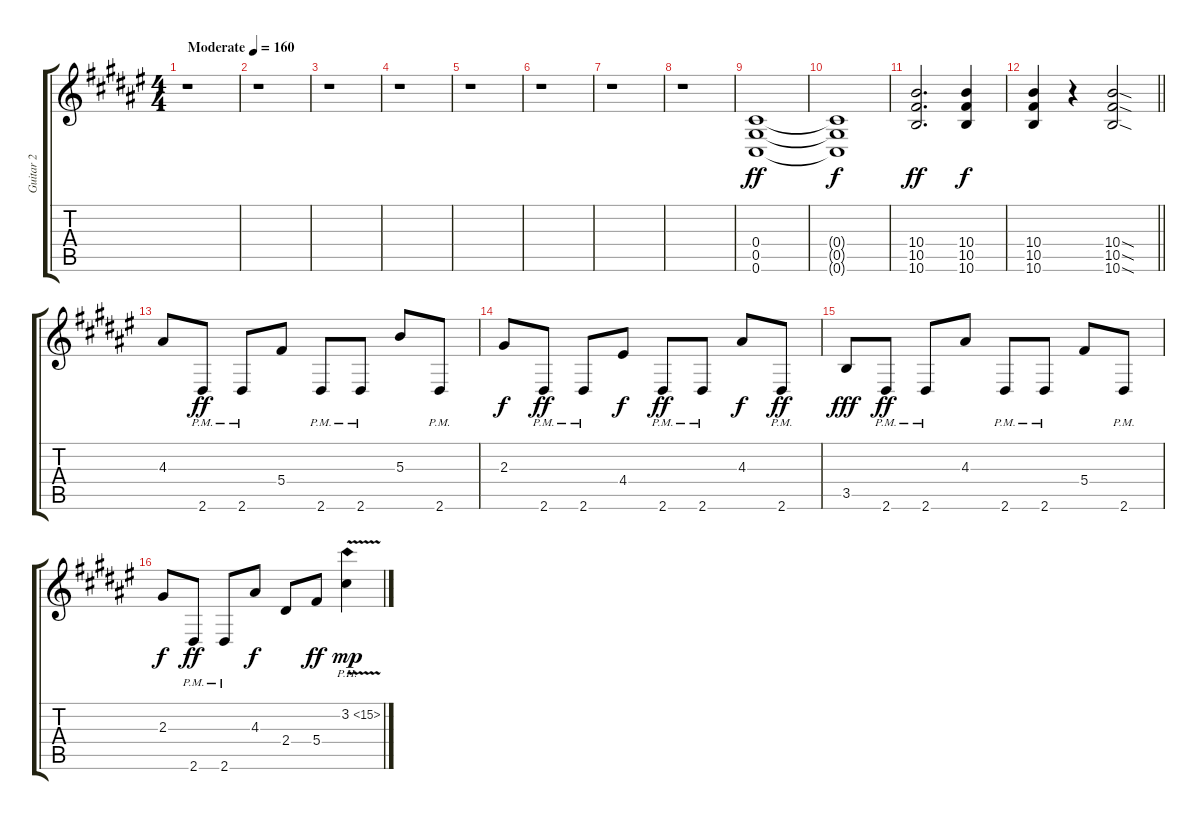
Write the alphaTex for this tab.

\track ("Guitar 2" "Guitar 2") {instrument overdrivenguitar}
\staff {score tabs}
\tuning (Eb4 Bb3 Gb3 Db3 Ab2 Db2) {hide}
\ts (4 4)
\tempo (160 "Moderate")
\clef g2
\ks d#minor
r.1{dy ff instrument overdrivenguitar} |
r.1 |
r.1 |
r.1 |
r.1 |
r.1 |
r.1 |
r.1 |
(0.4 0.5 0.6).1 |
(0.4{t} 0.5{t} 0.6{t}).1{dy f} |
(10.4 10.5 10.6).2{d dy ff} (10.4 10.5 10.6).4{dy f} |
\barLineRight lightlight
(10.4 10.5 10.6).4 r.4 (10.4{sod} 10.5{sod} 10.6{sod}).2 |
4.3.8 2.6{pm}.8{dy ff} 2.6{pm}.8 5.4.8 2.6{pm}.8 2.6{pm}.8 5.3.8 2.6{pm}.8 |
2.3.8{dy f} 2.6{pm}.8{dy ff} 2.6{pm}.8 4.4.8{dy f} 2.6{pm}.8{dy ff} 2.6{pm}.8 4.3.8{dy f} 2.6{pm}.8{dy ff} |
3.5.8{dy fff} 2.6{pm}.8{dy ff} 2.6{pm}.8 4.3.8 2.6{pm}.8 2.6{pm}.8 5.4.8 2.6{pm}.8 |
2.3.8{dy f} 2.6{pm}.8{dy ff} 2.6{pm}.8 4.3.8{dy f} 2.4.8 5.4.8{dy ff} 3.2{ph 12 v}.4{dy mp}
